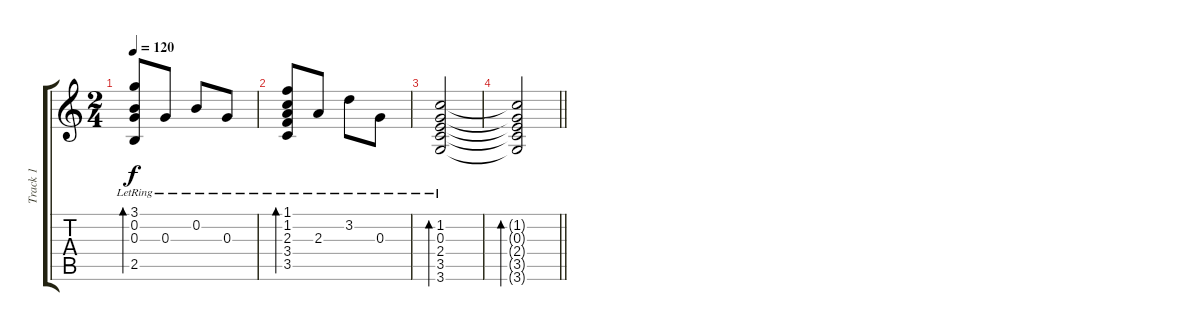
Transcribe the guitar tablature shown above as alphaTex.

\track ("Track 1" "Track 1") {instrument acousticguitarsteel}
\staff {score tabs}
\tuning (E4 B3 G3 D3 A2 E2) {hide}
\ts (2 4)
\tempo 120
\clef g2
\ks c
(3.1{lr} 0.2{lr} 0.3{lr} 2.5{lr}).8{bd 480 dy f} 0.3{lr}.8 0.2{lr}.8 0.3{lr}.8 |
(1.1{lr} 1.2{lr} 2.3{lr} 3.4{lr} 3.5{lr}).8{bd 480} 2.3{lr}.8 3.2{lr}.8 0.3{lr}.8 |
(1.2{lr} 0.3{lr} 2.4{lr} 3.5{lr} 3.6{lr}).2{bd 480} |
\barLineRight lightlight
(1.2{t} 0.3{t} 2.4{t} 3.5{t} 3.6{t}).2{bd 480}
